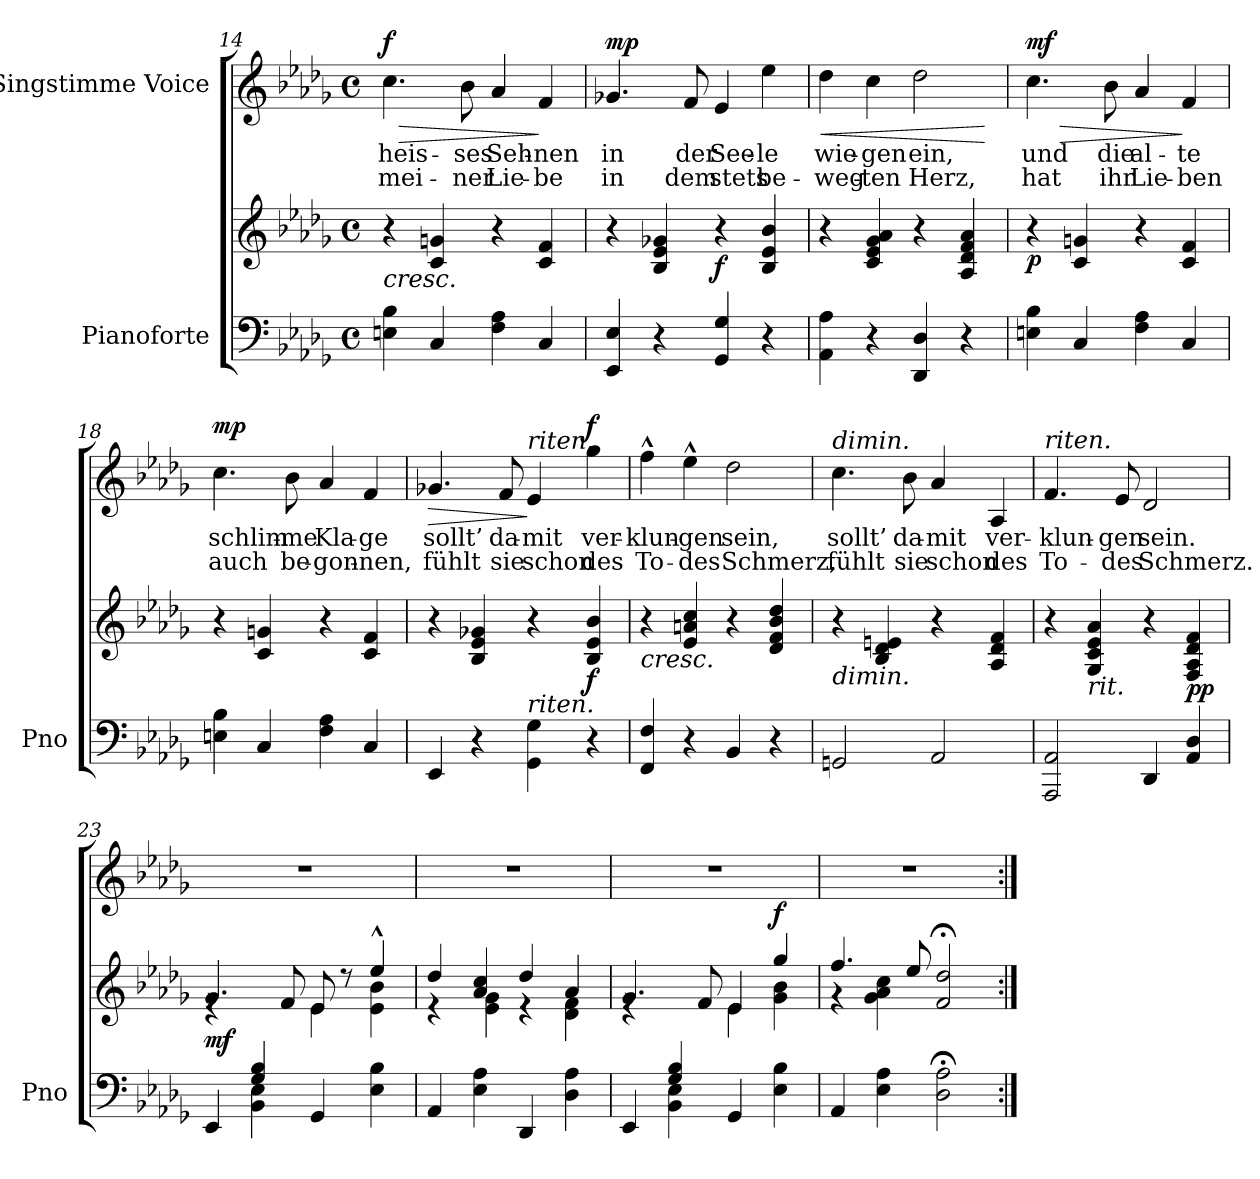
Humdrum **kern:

**kern	**kern	**dynam	**kern	**text	**text	**dynam
*part2	*part2	*part2	*part1	*part1	*part1	*part1
*staff3	*staff2	*staff2/3	*staff1	*staff1	*staff1	*staff1
*I"Pianoforte	*	*	*I"Singstimme Voice	*	*	*
*I'Pno	*	*	*	*	*	*
*clefF4	*clefG2	*	*clefG2	*	*	*
*k[b-e-a-d-g-]	*k[b-e-a-d-g-]	*	*k[b-e-a-d-g-]	*	*	*
*M4/4	*M4/4	*	*M4/4	*	*	*
*met(c)	*met(c)	*	*met(c)	*	*	*
=14	=14	=14	=14	=14	=14	=14
!	!LO:TX:b:i:t=cresc.	!	!	!	!	!
!	!	!	!	!LO:LY:b	!LO:LY:b	!LO:HP:b
!	!	!	!	!	!	!LO:DY:n=1:a
4En\ 4B-\	4r	.	4.cc\	heis-	mei-	> f
4C/	4c/ 4gn/	.	.	.	.	.
!	!	!	!	!LO:LY:b	!LO:LY:b	!
.	.	.	8b-\	-ses	-ner	.
!	!	!	!	!LO:LY:b	!LO:LY:b	!
4F\ 4A-\	4r	.	4a-/	Seh-	Lie-	.
!	!	!	!	!LO:LY:b	!LO:LY:b	!
4C/	4c/ 4f/	.	4f/	-nen	-be	]
=15	=15	=15	=15	=15	=15	=15
!	!	!	!	!LO:LY:b	!LO:LY:b	!LO:DY:a
4EE-/ 4E-/	4r	.	4.g-X/	in	in	mp
4r	4B-/ 4e-/ 4g-X/	.	.	.	.	.
!	!	!	!	!LO:LY:b	!LO:LY:b	!
.	.	.	8f/	der	dem	.
!	!	!LO:DY:b	!	!LO:LY:b	!LO:LY:b	!
4GG-/ 4G-/	4r	f	4e-/	See-	stets	.
!	!	!	!	!LO:LY:b	!LO:LY:b	!
4r	4B-/ 4e-/ 4b-/	.	4ee-\	-le	be-	.
=16	=16	=16	=16	=16	=16	=16
!	!	!	!	!LO:LY:b	!LO:LY:b	!LO:HP:b
4AA-\ 4A-\	4r	.	4dd-\	wie-	-weg-	<
!	!	!	!	!LO:LY:b	!LO:LY:b	!
4r	4c/ 4e-/ 4g-/ 4a-/	.	4cc\	-gen	-ten	.
!	!	!	!	!LO:LY:b	!LO:LY:b	!
4DD-/ 4D-/	4r	.	2dd-\	ein,	Herz,	.
4r	4A-/ 4d-/ 4f/ 4a-/	.	.	.	.	.
.	.	.	.	.	.	[
=17	=17	=17	=17	=17	=17	=17
!	!	!LO:DY:b	!	!LO:LY:b	!LO:LY:b	!LO:HP:b
!	!	!	!	!	!	!LO:DY:n=1:a
4En\ 4B-\	4r	p	4.cc\	und	hat	> mf
4C/	4c/ 4gn/	.	.	.	.	.
!	!	!	!	!LO:LY:b	!LO:LY:b	!
.	.	.	8b-\	die	ihr	.
!	!	!	!	!LO:LY:b	!LO:LY:b	!
4F\ 4A-\	4r	.	4a-/	al-	Lie-	.
!	!	!	!	!LO:LY:b	!LO:LY:b	!
4C/	4c/ 4f/	.	4f/	-te	-ben	]
=18	=18	=18	=18	=18	=18	=18
!	!	!	!	!LO:LY:b	!LO:LY:b	!LO:DY:a
4En\ 4B-\	4r	.	4.cc\	schlim-	auch	mp
4C/	4c/ 4gn/	.	.	.	.	.
!	!	!	!	!LO:LY:b	!LO:LY:b	!
.	.	.	8b-\	-me	be-	.
!	!	!	!	!LO:LY:b	!LO:LY:b	!
4F\ 4A-\	4r	.	4a-/	Kla-	-gon-	.
!	!	!	!	!LO:LY:b	!LO:LY:b	!
4C/	4c/ 4f/	.	4f/	-ge	-nen,	.
!!LO:LB:g=z
=19	=19	=19	=19	=19	=19	=19
*	*	*	*MM89	*	*	*
!	!	!	!	!LO:LY:b	!LO:LY:b	!LO:HP:b
4EE-/	4r	.	4.g-X/	sollt’	fühlt	>
4r	4B-/ 4e-/ 4g-X/	.	.	.	.	.
!	!	!	!	!LO:LY:b	!LO:LY:b	!
.	.	.	8f/	da-	sie	.
!	!	!	!LO:TX:a:i:t=riten.	!	!	!
!LO:TX:a:i:t=riten.	!	!	!	!	!	!
!	!	!	!	!LO:LY:b	!LO:LY:b	!
4GG-\ 4G-\	4r	.	4e-/	-mit	schon	]
!	!	!LO:DY:b	!	!LO:LY:b	!LO:LY:b	!LO:DY:a
4r	4B-/ 4e-/ 4b-/	f	4gg-\	ver-	des	f
=20	=20	=20	=20	=20	=20	=20
*	*	*	*MM88	*	*	*
!	!LO:TX:b:i:t=cresc.	!	!	!	!	!
!	!	!	!	!LO:LY:b	!LO:LY:b	!
4FF/ 4F/	4r	.	4ff^^\	-klun-	To-	.
!	!	!	!	!LO:LY:b	!LO:LY:b	!
4r	4e-/ 4an/ 4cc/	.	4ee-^^\	-gen	-des	.
!	!	!	!	!LO:LY:b	!LO:LY:b	!
4BB-/	4r	.	2dd-\	sein,	Schmerz,	.
4r	4d-/ 4f/ 4b-/ 4dd-/	.	.	.	.	.
=21	=21	=21	=21	=21	=21	=21
!	!	!	!LO:TX:a:i:t=dimin.	!	!	!
!	!LO:TX:b:i:t=dimin.	!	!	!	!	!
!	!	!	!	!LO:LY:b	!LO:LY:b	!
2GGn/	4r	.	4.cc\	sollt’	fühlt	.
.	4B-/ 4d-/ 4en/	.	.	.	.	.
!	!	!	!	!LO:LY:b	!LO:LY:b	!
.	.	.	8b-\	da-	sie	.
!	!	!	!	!LO:LY:b	!LO:LY:b	!
2AA-/	4r	.	4a-/	-mit	schon	.
!	!	!	!	!LO:LY:b	!LO:LY:b	!
.	4A-/ 4d-/ 4f/	.	4A-/	ver-	des	.
=22	=22	=22	=22	=22	=22	=22
*	*	*	*MM84	*	*	*
!	!	!	!LO:TX:a:i:t=riten.	!	!	!
!	!	!	!	!LO:LY:b	!LO:LY:b	!
2AAA-/ 2AA-/	4r	.	4.f/	-klun-	To-	.
!	!LO:TX:b:i:t=rit.	!	!	!	!	!
.	4G-/ 4c/ 4e-/ 4a-/	.	.	.	.	.
!	!	!	!	!LO:LY:b	!LO:LY:b	!
.	.	.	8e-/	-gen	-des	.
*	*	*	*MM78	*	*	*
!	!	!	!	!LO:LY:b	!LO:LY:b	!
4DD-/	4r	.	2d-/	sein.	Schmerz.	.
!	!	!LO:DY:b	!	!	!	!
4AA-/ 4D-/	4F/ 4A-/ 4d-/ 4f/	pp	.	.	.	.
=23	=23	=23	=23	=23	=23	=23
*	*	*	*MM89	*	*	*
*^	*^	*	*	*	*	*
!	!	!	!	!LO:DY:b	!	!	!	!
4ryy	4EE-/	4.g-/	4re	mf	1r	.	.	.
4G-/ 4B-/	4BB-\ 4E-\	.	4ryy	.	.	.	.	.
.	.	8f/	.	.	.	.	.	.
2ryy	4GG-/	8e-/	4e-\	.	.	.	.	.
.	.	8r	.	.	.	.	.	.
.	4E-\ 4B-\	4ee-^^/	4e-\ 4b-\	.	.	.	.	.
*v	*v	*	*	*	*	*	*	*
=24	=24	=24	=24	=24	=24	=24	=24
4AA-/	4dd-/	4r	.	1r	.	.	.
4E-\ 4A-\	4a-/ 4cc/	4e-\ 4g-\	.	.	.	.	.
4DD-/	4dd-/	4r	.	.	.	.	.
4D-\ 4A-\	4a-/	4d-\ 4f\	.	.	.	.	.
=25	=25	=25	=25	=25	=25	=25	=25
*^	*	*	*	*	*	*	*
4ryy	4EE-/	4.g-/	4re	.	1r	.	.	.
4G-/ 4B-/	4BB-\ 4E-\	.	4ryy	.	.	.	.	.
.	.	8f/	.	.	.	.	.	.
2ryy	4GG-/	4e-/	4e-\	.	.	.	.	.
!	!	!	!	!LO:DY:a	!	!	!	!
.	4E-\ 4B-\	4gg-/	4g-\ 4b-\	f	.	.	.	.
*v	*v	*	*	*	*	*	*	*
=26	=26	=26	=26	=26	=26	=26	=26
4AA-/	4.ff/	4r	.	1r	.	.	.
4E-\ 4A-\	.	4g-\ 4a-\ 4cc\	.	.	.	.	.
.	8ee-/	.	.	.	.	.	.
2D-\;< 2A-\;<	2f/;< 2dd-/;<	2ryy	.	.	.	.	.
*	*v	*v	*	*	*	*	*
=:|!	=:|!	=:|!	=:|!	=:|!	=:|!	=:|!
*-	*-	*-	*-	*-	*-	*-
